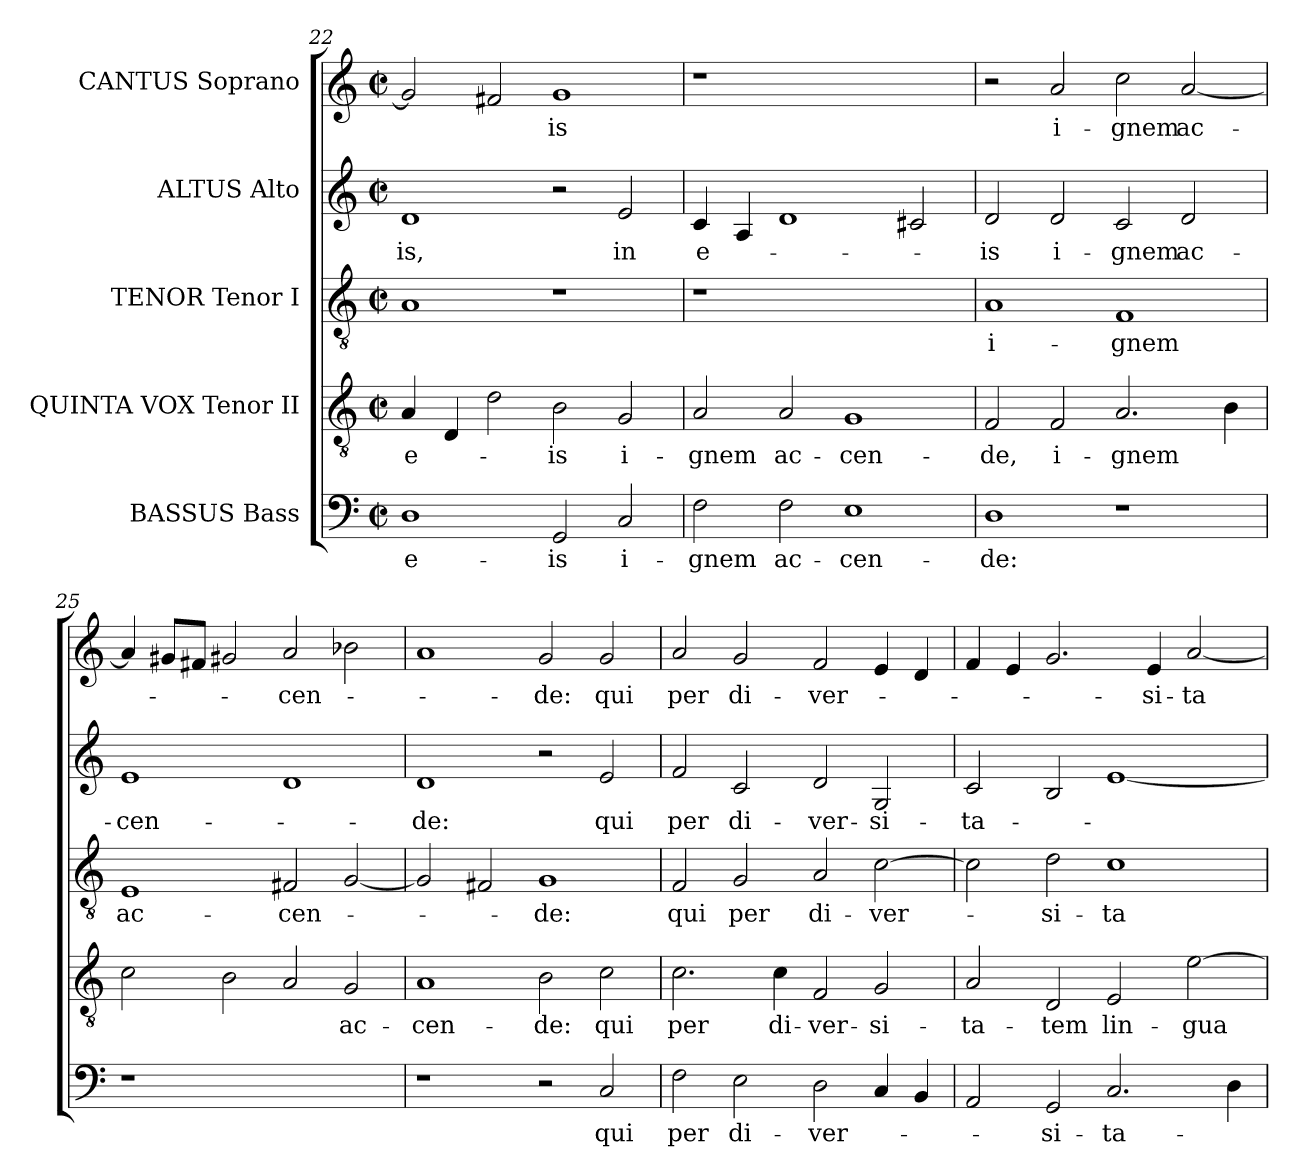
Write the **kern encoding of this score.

**kern	**text	**kern	**text	**kern	**text	**kern	**text	**kern	**text
*part5	*part5	*part4	*part4	*part3	*part3	*part2	*part2	*part1	*part1
*staff5	*staff5	*staff4	*staff4	*staff3	*staff3	*staff2	*staff2	*staff1	*staff1
*I"BASSUS Bass	*	*I"QUINTA VOX Tenor II	*	*I"TENOR Tenor I	*	*I"ALTUS Alto	*	*I"CANTUS Soprano	*
*clefF4	*	*clefGv2	*	*clefGv2	*	*clefG2	*	*clefG2	*
*k[]	*	*k[]	*	*k[]	*	*k[]	*	*k[]	*
*C:	*	*C:	*	*C:	*	*C:	*	*C:	*
*M2/2	*	*M2/2	*	*M2/2	*	*M2/2	*	*M2/2	*
*met(c|)	*	*met(c|)	*	*met(c|)	*	*met(c|)	*	*met(c|)	*
=22	=22	=22	=22	=22	=22	=22	=22	=22	=22
!	!LO:LY:b	!	!	!	!	!	!	!	!
!	!	!	!LO:LY:b	!	!	!	!	!	!
!	!	!	!	!	!	!	!LO:LY:b	!	!
1D	e-	4A/	e-	1A	.	1d	-is,	2g/]	.
.	.	4D/	.	.	.	.	.	.	.
.	.	2d\	.	.	.	.	.	2f#X/	.
!	!LO:LY:b	!	!	!	!	!	!	!	!
!	!	!	!LO:LY:b	!	!	!	!	!	!
!	!	!	!	!	!	!	!	!	!LO:LY:b
2GG/	-is	2B\	-is	1r	.	2r	.	1g	-is
!	!LO:LY:b	!	!	!	!	!	!	!	!
!	!	!	!LO:LY:b	!	!	!	!	!	!
!	!	!	!	!	!	!	!LO:LY:b	!	!
2C/	i-	2G/	i-	.	.	2e/	in	.	.
=23	=23	=23	=23	=23	=23	=23	=23	=23	=23
!	!LO:LY:b	!	!	!	!	!	!	!	!
!	!	!	!LO:LY:b	!	!	!	!	!	!
!	!	!	!	!	!	!	!LO:LY:b	!	!
2F\	-gnem	2A/	-gnem	1r	.	4c/	e-	1r	.
.	.	.	.	.	.	4A/	.	.	.
!	!LO:LY:b	!	!	!	!	!	!	!	!
!	!	!	!LO:LY:b	!	!	!	!	!	!
2F\	ac-	2A/	ac-	.	.	1d	.	.	.
!	!LO:LY:b	!	!	!	!	!	!	!	!
!	!	!	!LO:LY:b	!	!	!	!	!	!
1E	-cen-	1G	-cen-	1ryy	.	.	.	1ryy	.
.	.	.	.	.	.	2c#X/	.	.	.
=24	=24	=24	=24	=24	=24	=24	=24	=24	=24
!	!LO:LY:b	!	!	!	!	!	!	!	!
!	!	!	!LO:LY:b	!	!	!	!	!	!
!	!	!	!	!	!LO:LY:b	!	!	!	!
!	!	!	!	!	!	!	!LO:LY:b	!	!
1D	-de:	2F/	-de,	1A	i-	2d/	-is	2r	.
!	!	!	!LO:LY:b	!	!	!	!	!	!
!	!	!	!	!	!	!	!LO:LY:b	!	!
!	!	!	!	!	!	!	!	!	!LO:LY:b
.	.	2F/	i-	.	.	2d/	i-	2a/	i-
!	!	!	!LO:LY:b	!	!	!	!	!	!
!	!	!	!	!	!LO:LY:b	!	!	!	!
!	!	!	!	!	!	!	!LO:LY:b	!	!
!	!	!	!	!	!	!	!	!	!LO:LY:b
1r	.	2.A/	-gnem	1F	-gnem	2c/	-gnem	2cc\	-gnem
!	!	!	!	!	!	!	!LO:LY:b	!	!
!	!	!	!	!	!	!	!	!	!LO:LY:b
.	.	.	.	.	.	2d/	ac-	[2a/	ac-
.	.	4B\	.	.	.	.	.	.	.
!!LO:PB:g=z
=25	=25	=25	=25	=25	=25	=25	=25	=25	=25
!	!	!	!	!	!LO:LY:b	!	!	!	!
!	!	!	!	!	!	!	!LO:LY:b	!	!
1r	.	2c\	.	1E	ac-	1e	-cen-	4a/]	.
.	.	.	.	.	.	.	.	8g#X/L	.
.	.	.	.	.	.	.	.	8f#i/J	.
.	.	2B\	.	.	.	.	.	2g#X/	.
!	!	!	!	!	!LO:LY:b	!	!	!	!
!	!	!	!	!	!	!	!	!	!LO:LY:b
1ryy	.	2A/	.	2F#X/	-cen-	1d	.	2a/	-cen-
!	!	!	!LO:LY:b	!	!	!	!	!	!
.	.	2G/	ac-	[2G/	.	.	.	2b-X\	.
=26	=26	=26	=26	=26	=26	=26	=26	=26	=26
!	!	!	!LO:LY:b	!	!	!	!	!	!
!	!	!	!	!	!	!	!LO:LY:b	!	!
1r	.	1A	-cen-	2G/]	.	1d	-de:	1a	.
.	.	.	.	2F#X/	.	.	.	.	.
!	!	!	!LO:LY:b	!	!	!	!	!	!
!	!	!	!	!	!LO:LY:b	!	!	!	!
!	!	!	!	!	!	!	!	!	!LO:LY:b
2r	.	2B\	-de:	1G	-de:	2r	.	2g/	-de:
!	!LO:LY:b	!	!	!	!	!	!	!	!
!	!	!	!LO:LY:b	!	!	!	!	!	!
!	!	!	!	!	!	!	!LO:LY:b	!	!
!	!	!	!	!	!	!	!	!	!LO:LY:b
2C/	qui	2c\	qui	.	.	2e/	qui	2g/	qui
=27	=27	=27	=27	=27	=27	=27	=27	=27	=27
!	!LO:LY:b	!	!	!	!	!	!	!	!
!	!	!	!LO:LY:b	!	!	!	!	!	!
!	!	!	!	!	!LO:LY:b	!	!	!	!
!	!	!	!	!	!	!	!LO:LY:b	!	!
!	!	!	!	!	!	!	!	!	!LO:LY:b
2F\	per	2.c\	per	2F/	qui	2f/	per	2a/	per
!	!LO:LY:b	!	!	!	!	!	!	!	!
!	!	!	!	!	!LO:LY:b	!	!	!	!
!	!	!	!	!	!	!	!LO:LY:b	!	!
!	!	!	!	!	!	!	!	!	!LO:LY:b
2E\	di-	.	.	2G/	per	2c/	di-	2g/	di-
!	!	!	!LO:LY:b	!	!	!	!	!	!
.	.	4c\	di-	.	.	.	.	.	.
!	!LO:LY:b	!	!	!	!	!	!	!	!
!	!	!	!LO:LY:b	!	!	!	!	!	!
!	!	!	!	!	!LO:LY:b	!	!	!	!
!	!	!	!	!	!	!	!LO:LY:b	!	!
!	!	!	!	!	!	!	!	!	!LO:LY:b
2D\	-ver-	2F/	-ver-	2A/	di-	2d/	-ver-	2f/	-ver-
!	!	!	!LO:LY:b	!	!	!	!	!	!
!	!	!	!	!	!LO:LY:b	!	!	!	!
!	!	!	!	!	!	!	!LO:LY:b	!	!
4C/	.	2G/	-si-	[2c\	-ver-	2G/	-si-	4e/	.
4BB/	.	.	.	.	.	.	.	4d/	.
=28	=28	=28	=28	=28	=28	=28	=28	=28	=28
!	!	!	!LO:LY:b	!	!	!	!	!	!
!	!	!	!	!	!	!	!LO:LY:b	!	!
2AA/	.	2A/	-ta-	2c\]	.	2c/	-ta-	4f/	.
.	.	.	.	.	.	.	.	4e/	.
!	!LO:LY:b	!	!	!	!	!	!	!	!
!	!	!	!LO:LY:b	!	!	!	!	!	!
!	!	!	!	!	!LO:LY:b	!	!	!	!
2GG/	-si-	2D/	-tem	2d\	-si-	2B/	.	2.g/	.
!	!LO:LY:b	!	!	!	!	!	!	!	!
!	!	!	!LO:LY:b	!	!	!	!	!	!
!	!	!	!	!	!LO:LY:b	!	!	!	!
2.C/	-ta-	2E/	lin-	1c	-ta-	[1e	.	.	.
!	!	!	!	!	!	!	!	!	!LO:LY:b
.	.	.	.	.	.	.	.	4e/	-si-
!	!	!	!LO:LY:b	!	!	!	!	!	!
!	!	!	!	!	!	!	!	!	!LO:LY:b
.	.	[2e\	-gua-	.	.	.	.	[2a/	-ta-
4D\	.	.	.	.	.	.	.	.	.
=	=	=	=	=	=	=	=	=	=
*-	*-	*-	*-	*-	*-	*-	*-	*-	*-
